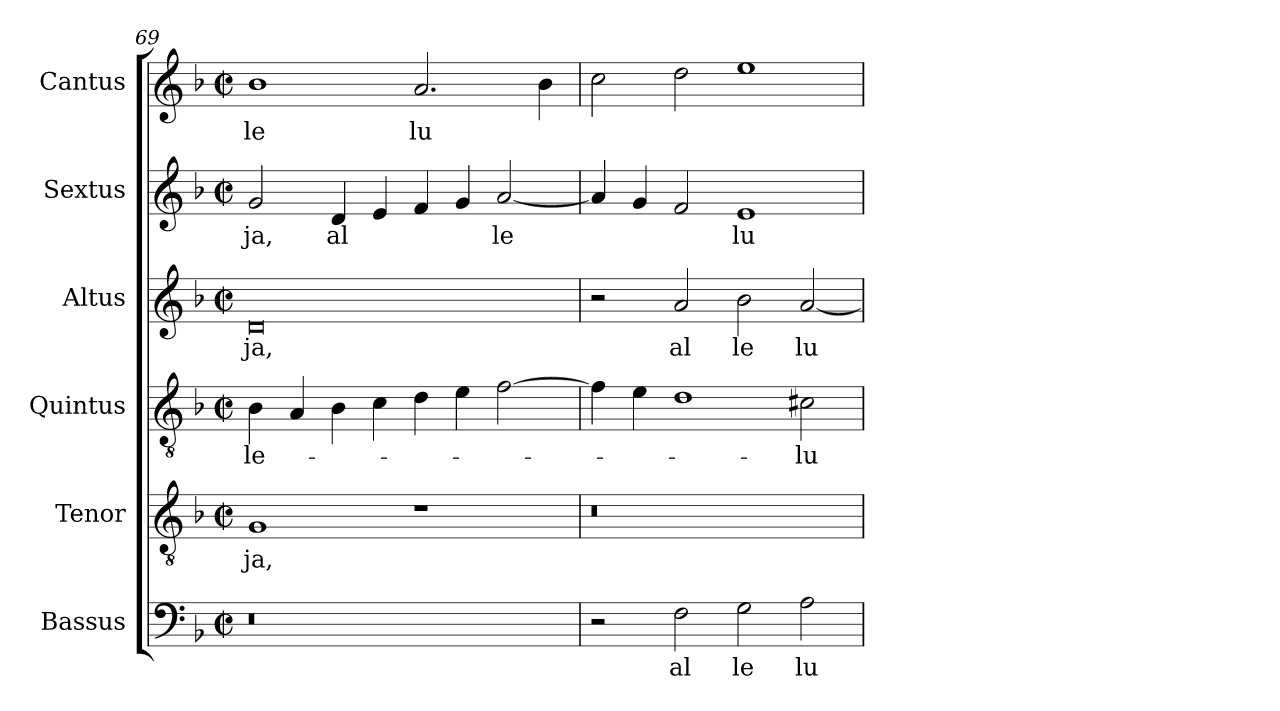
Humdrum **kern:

**kern	**text	**kern	**text	**kern	**text	**kern	**text	**kern	**text	**kern	**text
*part6	*part6	*part5	*part5	*part4	*part4	*part3	*part3	*part2	*part2	*part1	*part1
*staff6	*staff6	*staff5	*staff5	*staff4	*staff4	*staff3	*staff3	*staff2	*staff2	*staff1	*staff1
*I"Bassus	*	*I"Tenor	*	*I"Quintus	*	*I"Altus	*	*I"Sextus	*	*I"Cantus	*
*clefF4	*	*clefGv2	*	*clefGv2	*	*clefG2	*	*clefG2	*	*clefG2	*
*k[b-]	*	*k[b-]	*	*k[b-]	*	*k[b-]	*	*k[b-]	*	*k[b-]	*
*F:	*	*F:	*	*F:	*	*F:	*	*F:	*	*F:	*
*M2/2	*	*M2/2	*	*M2/2	*	*M2/2	*	*M2/2	*	*M2/2	*
*met(c|)	*	*met(c|)	*	*met(c|)	*	*met(c|)	*	*met(c|)	*	*met(c|)	*
=69	=69	=69	=69	=69	=69	=69	=69	=69	=69	=69	=69
!	!	!	!LO:LY:b:cj	!	!LO:LY:b:cj	!	!LO:LY:b:cj	!	!LO:LY:b:cj	!	!LO:LY:b:cj
0r	.	1G	ja,	4B-\	-le-	0d	ja,	2g/	ja,	1b-	le
.	.	.	.	4A/	.	.	.	.	.	.	.
!	!	!	!	!	!	!	!	!	!LO:LY:b:cj	!	!
.	.	.	.	4B-\	.	.	.	4d/	al	.	.
.	.	.	.	4c\	.	.	.	4e/	.	.	.
!	!	!	!	!	!	!	!	!	!	!	!LO:LY:b:cj
.	.	1r	.	4d\	.	.	.	4f/	.	2.a/	lu
.	.	.	.	4e\	.	.	.	4g/	.	.	.
!	!	!	!	!	!	!	!	!	!LO:LY:b:cj	!	!
.	.	.	.	[>2f\	.	.	.	[<2a/	le	.	.
.	.	.	.	.	.	.	.	.	.	4b-\	.
=70	=70	=70	=70	=70	=70	=70	=70	=70	=70	=70	=70
2r	.	0r	.	4f\]	.	2r	.	4a/]	.	2cc\	.
.	.	.	.	4e\	.	.	.	4g/	.	.	.
!	!LO:LY:b:cj	!	!	!	!	!	!LO:LY:b:cj	!	!	!	!
2F\	al	.	.	1d	.	2a/	al	2f/	.	2dd\	.
!	!LO:LY:b:cj	!	!	!	!	!	!LO:LY:b:cj	!	!LO:LY:b:cj	!	!
2G\	le	.	.	.	.	2b-\	le	1e	lu	1ee	.
!	!LO:LY:b:cj	!	!	!	!LO:LY:b:cj	!	!LO:LY:b:cj	!	!	!	!
2A\	lu	.	.	2c#\	-lu-	[<2a/	lu	.	.	.	.
=	=	=	=	=	=	=	=	=	=	=	=
*-	*-	*-	*-	*-	*-	*-	*-	*-	*-	*-	*-
